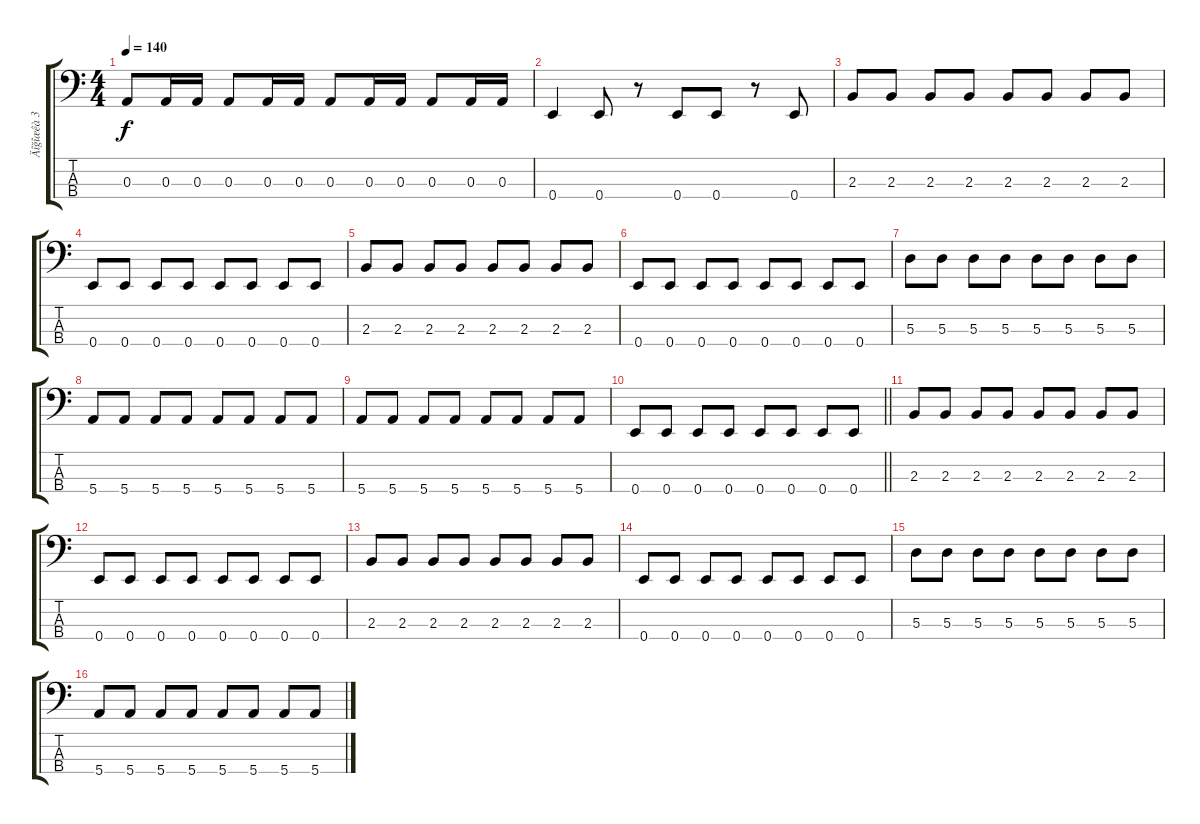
\track ("Äîğîæêà 3" "Äîğîæêà 3") {instrument electricbasspick}
\staff {score tabs}
\tuning (G2 D2 A1 E1) {hide}
\ts (4 4)
\tempo 140
\clef f4
\ks c
0.3.8{dy f} 0.3.16 0.3.16 0.3.8 0.3.16 0.3.16 0.3.8 0.3.16 0.3.16 0.3.8 0.3.16 0.3.16 |
0.4.4 0.4.8 r.8 0.4.8 0.4.8 r.8 0.4.8 |
2.3.8 2.3.8 2.3.8 2.3.8 2.3.8 2.3.8 2.3.8 2.3.8 |
0.4.8 0.4.8 0.4.8 0.4.8 0.4.8 0.4.8 0.4.8 0.4.8 |
2.3.8 2.3.8 2.3.8 2.3.8 2.3.8 2.3.8 2.3.8 2.3.8 |
0.4.8 0.4.8 0.4.8 0.4.8 0.4.8 0.4.8 0.4.8 0.4.8 |
5.3.8 5.3.8 5.3.8 5.3.8 5.3.8 5.3.8 5.3.8 5.3.8 |
5.4.8 5.4.8 5.4.8 5.4.8 5.4.8 5.4.8 5.4.8 5.4.8 |
5.4.8 5.4.8 5.4.8 5.4.8 5.4.8 5.4.8 5.4.8 5.4.8 |
\barLineRight lightlight
0.4.8 0.4.8 0.4.8 0.4.8 0.4.8 0.4.8 0.4.8 0.4.8 |
2.3.8 2.3.8 2.3.8 2.3.8 2.3.8 2.3.8 2.3.8 2.3.8 |
0.4.8 0.4.8 0.4.8 0.4.8 0.4.8 0.4.8 0.4.8 0.4.8 |
2.3.8 2.3.8 2.3.8 2.3.8 2.3.8 2.3.8 2.3.8 2.3.8 |
0.4.8 0.4.8 0.4.8 0.4.8 0.4.8 0.4.8 0.4.8 0.4.8 |
5.3.8 5.3.8 5.3.8 5.3.8 5.3.8 5.3.8 5.3.8 5.3.8 |
5.4.8 5.4.8 5.4.8 5.4.8 5.4.8 5.4.8 5.4.8 5.4.8
